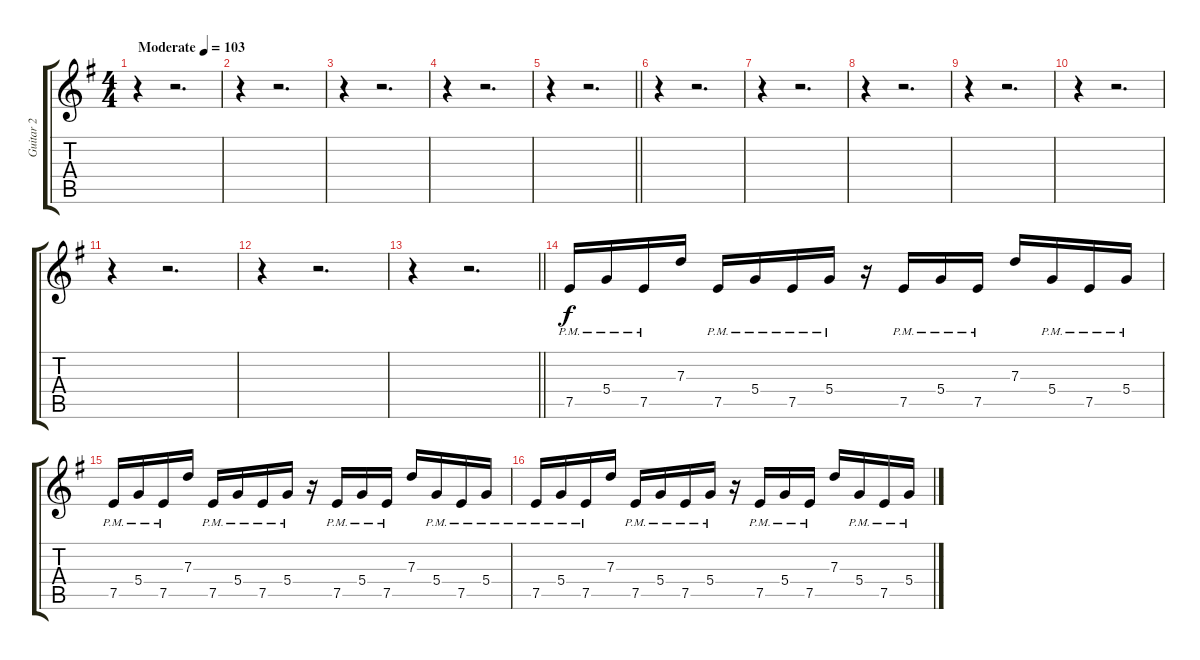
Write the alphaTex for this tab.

\track ("Guitar 2" "Guitar 2") {instrument distortionguitar}
\staff {score tabs}
\tuning (E4 B3 G3 D3 A2 E2) {hide}
\ts (4 4)
\tempo (103 "Moderate")
\clef g2
\ks eminor
r.4{dy f instrument distortionguitar} r.2{d} |
r.4 r.2{d} |
r.4 r.2{d} |
r.4 r.2{d} |
\barLineRight lightlight
r.4 r.2{d} |
r.4 r.2{d} |
r.4 r.2{d} |
r.4 r.2{d} |
r.4 r.2{d} |
r.4 r.2{d} |
r.4 r.2{d} |
r.4 r.2{d} |
\barLineRight lightlight
r.4 r.2{d} |
7.5{pm}.16 5.4{pm}.16 7.5{pm}.16 7.3.16 7.5{pm}.16 5.4{pm}.16 7.5{pm}.16 5.4{pm}.16 r.16 7.5{pm}.16 5.4{pm}.16 7.5{pm}.16 7.3.16 5.4{pm}.16 7.5{pm}.16 5.4{pm}.16 |
7.5{pm}.16 5.4{pm}.16 7.5{pm}.16 7.3.16 7.5{pm}.16 5.4{pm}.16 7.5{pm}.16 5.4{pm}.16 r.16 7.5{pm}.16 5.4{pm}.16 7.5{pm}.16 7.3.16 5.4{pm}.16 7.5{pm}.16 5.4{pm}.16 |
7.5{pm}.16 5.4{pm}.16 7.5{pm}.16 7.3.16 7.5{pm}.16 5.4{pm}.16 7.5{pm}.16 5.4{pm}.16 r.16 7.5{pm}.16 5.4{pm}.16 7.5{pm}.16 7.3.16 5.4{pm}.16 7.5{pm}.16 5.4{pm}.16
